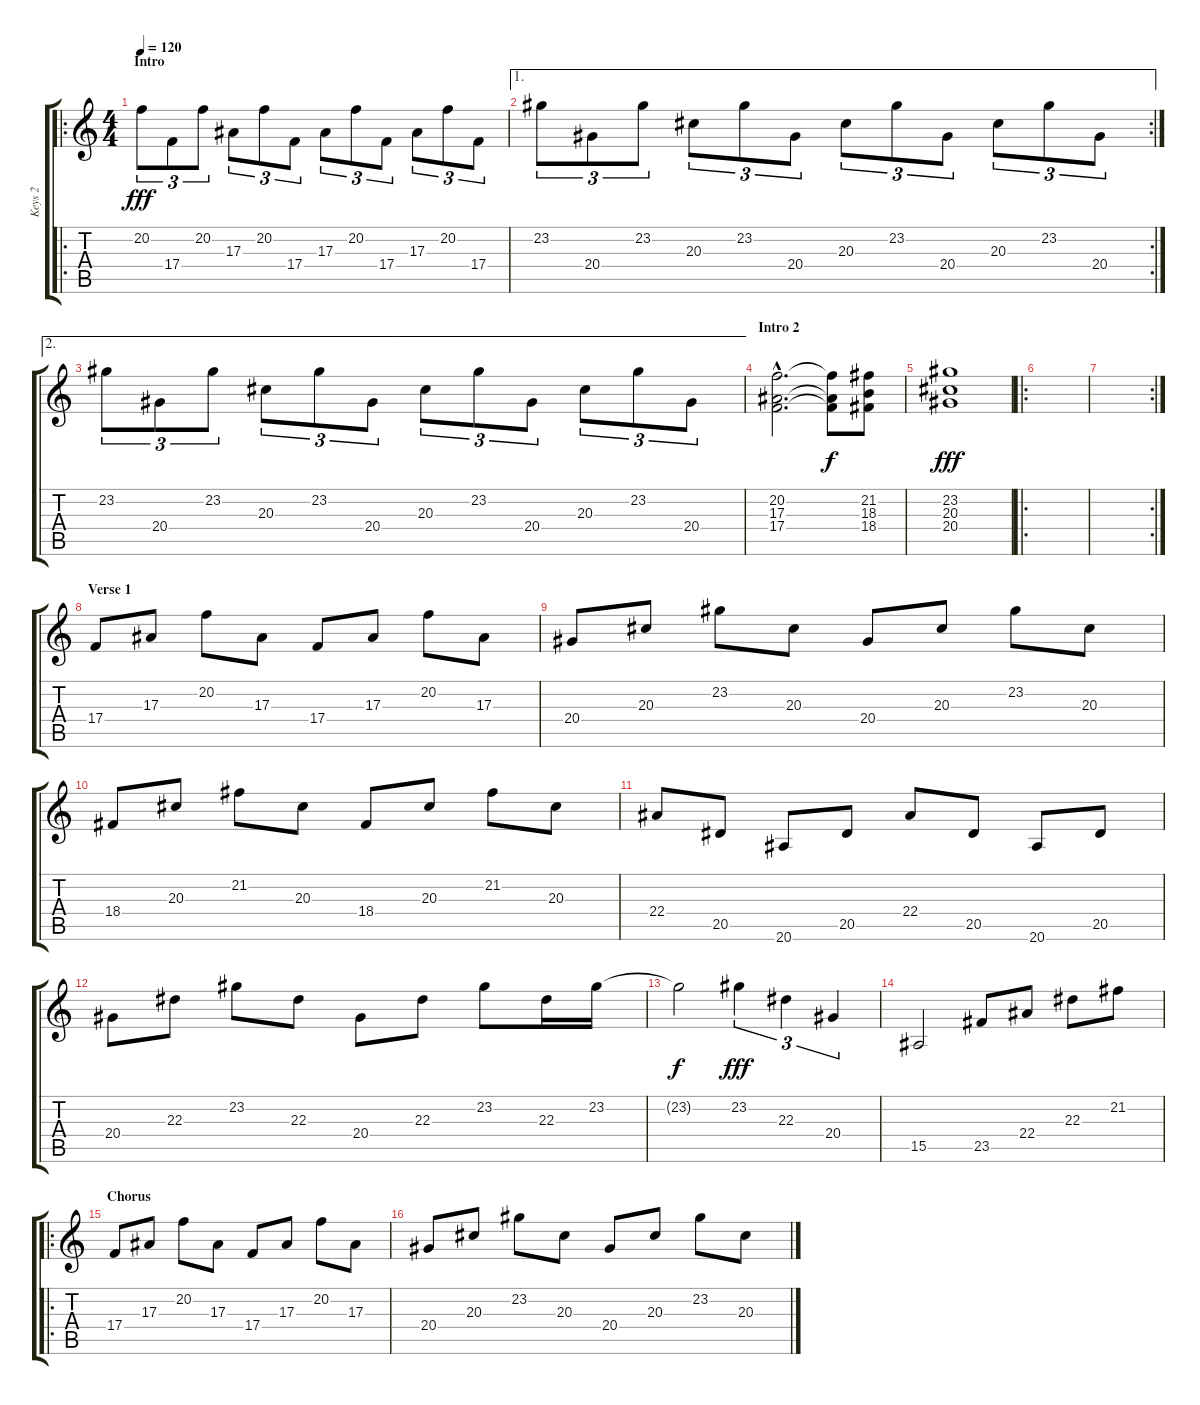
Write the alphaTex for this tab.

\track ("Keys 2" "Keys 2") {instrument brightacousticpiano}
\staff {score tabs}
\tuning (D4 A3 F3 C3 G2 D2) {hide}
\ro
\ts (4 4)
\section ("" "Intro")
\tempo 120
\clef g2
\ks c
20.2.8{tu (3 2) dy fff instrument brightacousticpiano} 17.4.8{tu (3 2)} 20.2.8{tu (3 2)} 17.3.8{tu (3 2)} 20.2.8{tu (3 2)} 17.4.8{tu (3 2)} 17.3.8{tu (3 2)} 20.2.8{tu (3 2)} 17.4.8{tu (3 2)} 17.3.8{tu (3 2)} 20.2.8{tu (3 2)} 17.4.8{tu (3 2)} |
\ae 1
\rc 2
23.2.8{tu (3 2)} 20.4.8{tu (3 2)} 23.2.8{tu (3 2)} 20.3.8{tu (3 2)} 23.2.8{tu (3 2)} 20.4.8{tu (3 2)} 20.3.8{tu (3 2)} 23.2.8{tu (3 2)} 20.4.8{tu (3 2)} 20.3.8{tu (3 2)} 23.2.8{tu (3 2)} 20.4.8{tu (3 2)} |
\ae 2
23.2.8{tu (3 2)} 20.4.8{tu (3 2)} 23.2.8{tu (3 2)} 20.3.8{tu (3 2)} 23.2.8{tu (3 2)} 20.4.8{tu (3 2)} 20.3.8{tu (3 2)} 23.2.8{tu (3 2)} 20.4.8{tu (3 2)} 20.3.8{tu (3 2)} 23.2.8{tu (3 2)} 20.4.8{tu (3 2)} |
\section ("" "Intro 2")
(20.2{hac} 17.3{hac} 17.4{hac}).2{d} (20.2{t} 17.3{t} 17.4{t}).8{dy f} (21.2 18.3 18.4).8 |
(23.2 20.3 20.4).1{dy fff} |
\ro
|
\rc 2
|
\section ("" "Verse 1")
17.4.8 17.3.8 20.2.8 17.3.8 17.4.8 17.3.8 20.2.8 17.3.8 |
20.4.8 20.3.8 23.2.8 20.3.8 20.4.8 20.3.8 23.2.8 20.3.8 |
18.4.8 20.3.8 21.2.8 20.3.8 18.4.8 20.3.8 21.2.8 20.3.8 |
22.4.8 20.5.8 20.6.8 20.5.8 22.4.8 20.5.8 20.6.8 20.5.8 |
20.4.8 22.3.8 23.2.8 22.3.8 20.4.8 22.3.8 23.2.8 22.3.16 23.2.16 |
23.2{t}.2{dy f} 23.2.4{tu (3 2) dy fff} 22.3.4{tu (3 2)} 20.4.4{tu (3 2)} |
15.5.2 23.5.8 22.4.8 22.3.8 21.2.8 |
\ro
\section ("" "Chorus")
17.4.8 17.3.8 20.2.8 17.3.8 17.4.8 17.3.8 20.2.8 17.3.8 |
20.4.8 20.3.8 23.2.8 20.3.8 20.4.8 20.3.8 23.2.8 20.3.8
